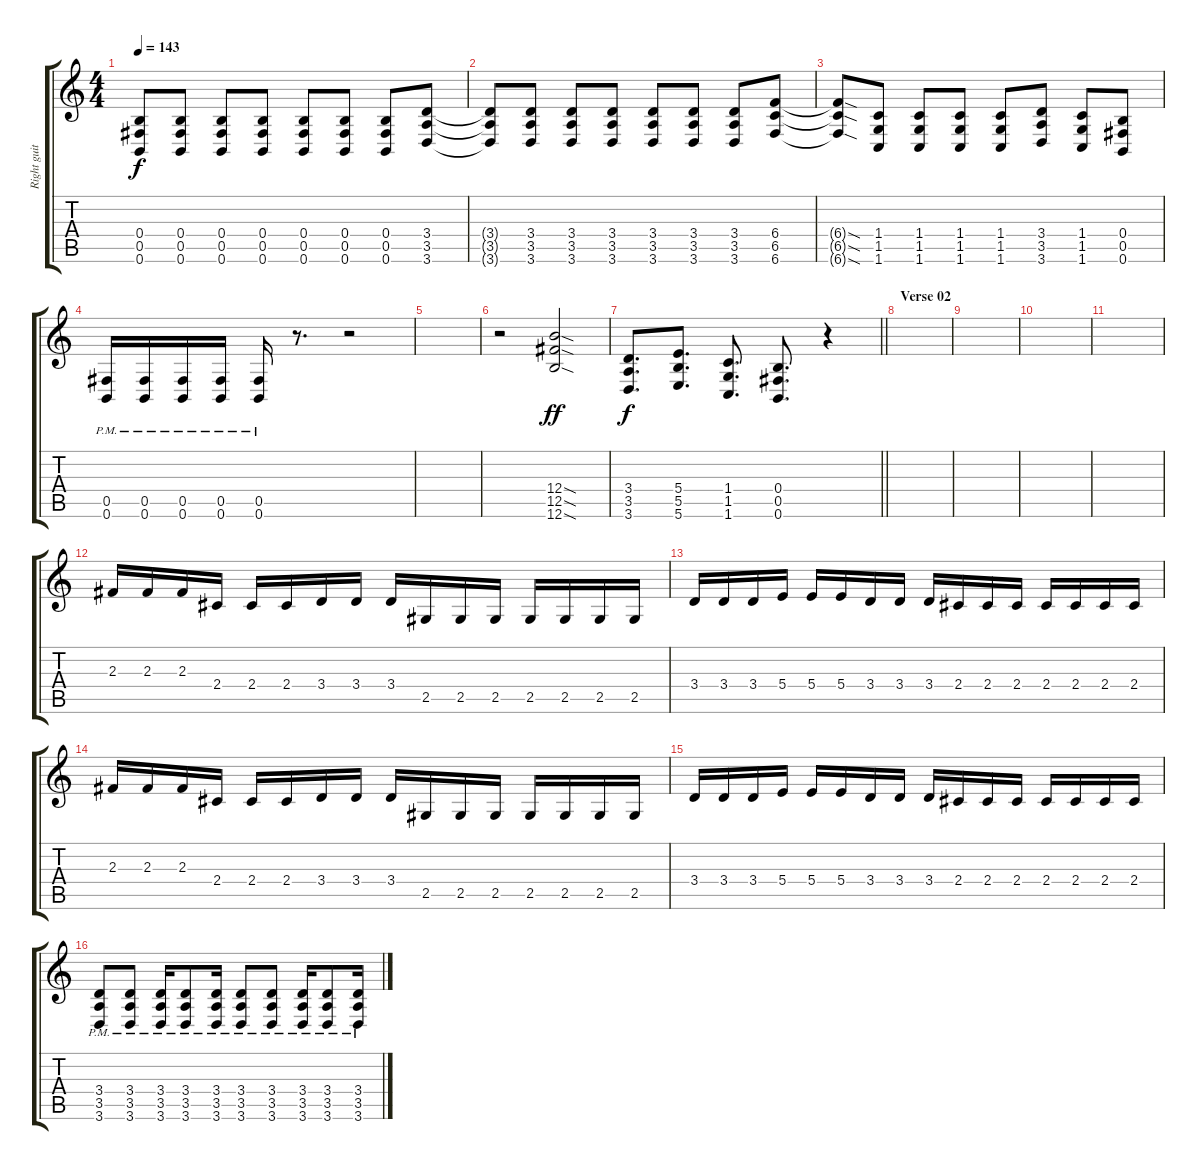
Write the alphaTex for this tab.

\track ("Right guitar" "Right guit") {instrument overdrivenguitar}
\staff {score tabs}
\tuning (Db4 Ab3 E3 B2 Gb2 B1) {hide}
\ts (4 4)
\tempo 143
\clef g2
\ks c
(0.4 0.5 0.6).8{dy f} (0.4 0.5 0.6).8 (0.4 0.5 0.6).8 (0.4 0.5 0.6).8 (0.4 0.5 0.6).8 (0.4 0.5 0.6).8 (0.4 0.5 0.6).8 (3.4 3.5 3.6).8 |
(3.4{t} 3.5{t} 3.6{t}).8 (3.4 3.5 3.6).8 (3.4 3.5 3.6).8 (3.4 3.5 3.6).8 (3.4 3.5 3.6).8 (3.4 3.5 3.6).8 (3.4 3.5 3.6).8 (6.4 6.5 6.6).8 |
(6.4{sod t} 6.5{sod t} 6.6{sod t}).8 (1.4 1.5 1.6).8 (1.4 1.5 1.6).8 (1.4 1.5 1.6).8 (1.4 1.5 1.6).8 (3.4 3.5 3.6).8 (1.4 1.5 1.6).8 (0.4 0.5 0.6).8 |
(0.5{pm} 0.6{pm}).16 (0.5{pm} 0.6{pm}).16 (0.5{pm} 0.6{pm}).16 (0.5{pm} 0.6{pm}).16 (0.5{pm} 0.6{pm}).16 r.8{d} r.2 |
|
r.2 (12.4{sod} 12.5{sod} 12.6{sod}).2{dy ff} |
\barLineRight lightlight
(3.4 3.5 3.6).8{d dy f} (5.4 5.5 5.6).8{d} (1.4 1.5 1.6).8{d} (0.4 0.5 0.6).8{d} r.4 |
\section ("" "Verse 02")
|
|
|
|
2.3.16 2.3.16 2.3.16 2.4.16 2.4.16 2.4.16 3.4.16 3.4.16 3.4.16 2.5.16 2.5.16 2.5.16 2.5.16 2.5.16 2.5.16 2.5.16 |
3.4.16 3.4.16 3.4.16 5.4.16 5.4.16 5.4.16 3.4.16 3.4.16 3.4.16 2.4.16 2.4.16 2.4.16 2.4.16 2.4.16 2.4.16 2.4.16 |
2.3.16 2.3.16 2.3.16 2.4.16 2.4.16 2.4.16 3.4.16 3.4.16 3.4.16 2.5.16 2.5.16 2.5.16 2.5.16 2.5.16 2.5.16 2.5.16 |
3.4.16 3.4.16 3.4.16 5.4.16 5.4.16 5.4.16 3.4.16 3.4.16 3.4.16 2.4.16 2.4.16 2.4.16 2.4.16 2.4.16 2.4.16 2.4.16 |
(3.4{pm} 3.5{pm} 3.6{pm}).8 (3.4{pm} 3.5{pm} 3.6{pm}).8 (3.4{pm} 3.5{pm} 3.6{pm}).16 (3.4{pm} 3.5{pm} 3.6{pm}).8 (3.4{pm} 3.5{pm} 3.6{pm}).16 (3.4{pm} 3.5{pm} 3.6{pm}).8 (3.4{pm} 3.5{pm} 3.6{pm}).8 (3.4{pm} 3.5{pm} 3.6{pm}).16 (3.4{pm} 3.5{pm} 3.6{pm}).8 (3.4{pm} 3.5{pm} 3.6{pm}).16
